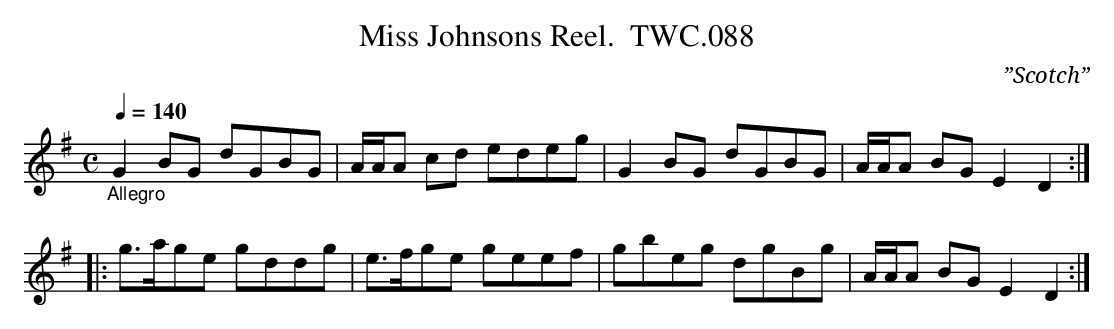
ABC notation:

X:1
T:Miss Johnsons Reel.  TWC.088
L:1/8
C:”Scotch”
M:C
Q:1/4=140
K:G
"_Allegro"\
G2 BG dGBG|A/A/A cd edeg|G2 BG dGBG|A/A/A BG E2D2:|
|: g>age gddg|e>fge geef|gbeg dgBg|A/A/A BG E2D2 :|
